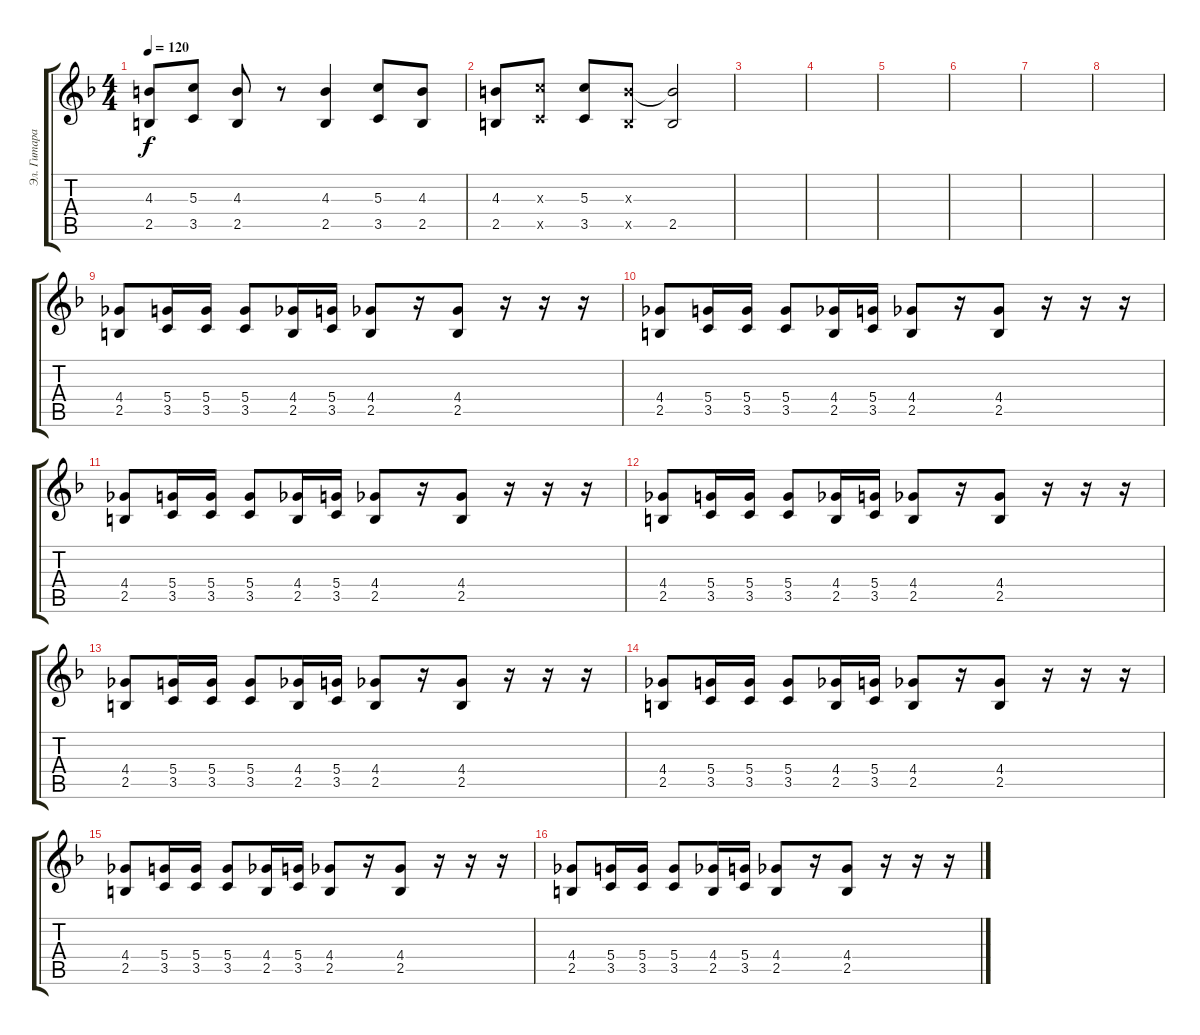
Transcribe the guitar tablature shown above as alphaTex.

\track ("Эл. Гитара" "Эл. Гитара") {instrument distortionguitar}
\staff {score tabs}
\tuning (E4 B3 G3 D3 A2 E2) {hide}
\ts (4 4)
\tempo 120
\clef g2
\ks dminor
(4.3 2.5).8{dy f} (5.3 3.5).8 (4.3 2.5).8 r.8 (4.3 2.5).4 (5.3 3.5).8 (4.3 2.5).8 |
(4.3 2.5).8 (5.3{x} 3.5{x}).8 (5.3 3.5).8 (4.3{x} 2.5{x}).8 (4.3{t} 2.5).2 |
|
|
|
|
|
|
(4.4 2.5).8 (5.4 3.5).16 (5.4 3.5).16 (5.4 3.5).8 (4.4 2.5).16 (5.4 3.5).16 (4.4 2.5).8 r.16 (4.4 2.5).8 r.16 r.16 r.16 |
(4.4 2.5).8 (5.4 3.5).16 (5.4 3.5).16 (5.4 3.5).8 (4.4 2.5).16 (5.4 3.5).16 (4.4 2.5).8 r.16 (4.4 2.5).8 r.16 r.16 r.16 |
(4.4 2.5).8 (5.4 3.5).16 (5.4 3.5).16 (5.4 3.5).8 (4.4 2.5).16 (5.4 3.5).16 (4.4 2.5).8 r.16 (4.4 2.5).8 r.16 r.16 r.16 |
(4.4 2.5).8 (5.4 3.5).16 (5.4 3.5).16 (5.4 3.5).8 (4.4 2.5).16 (5.4 3.5).16 (4.4 2.5).8 r.16 (4.4 2.5).8 r.16 r.16 r.16 |
(4.4 2.5).8 (5.4 3.5).16 (5.4 3.5).16 (5.4 3.5).8 (4.4 2.5).16 (5.4 3.5).16 (4.4 2.5).8 r.16 (4.4 2.5).8 r.16 r.16 r.16 |
(4.4 2.5).8 (5.4 3.5).16 (5.4 3.5).16 (5.4 3.5).8 (4.4 2.5).16 (5.4 3.5).16 (4.4 2.5).8 r.16 (4.4 2.5).8 r.16 r.16 r.16 |
(4.4 2.5).8 (5.4 3.5).16 (5.4 3.5).16 (5.4 3.5).8 (4.4 2.5).16 (5.4 3.5).16 (4.4 2.5).8 r.16 (4.4 2.5).8 r.16 r.16 r.16 |
(4.4 2.5).8 (5.4 3.5).16 (5.4 3.5).16 (5.4 3.5).8 (4.4 2.5).16 (5.4 3.5).16 (4.4 2.5).8 r.16 (4.4 2.5).8 r.16 r.16 r.16
